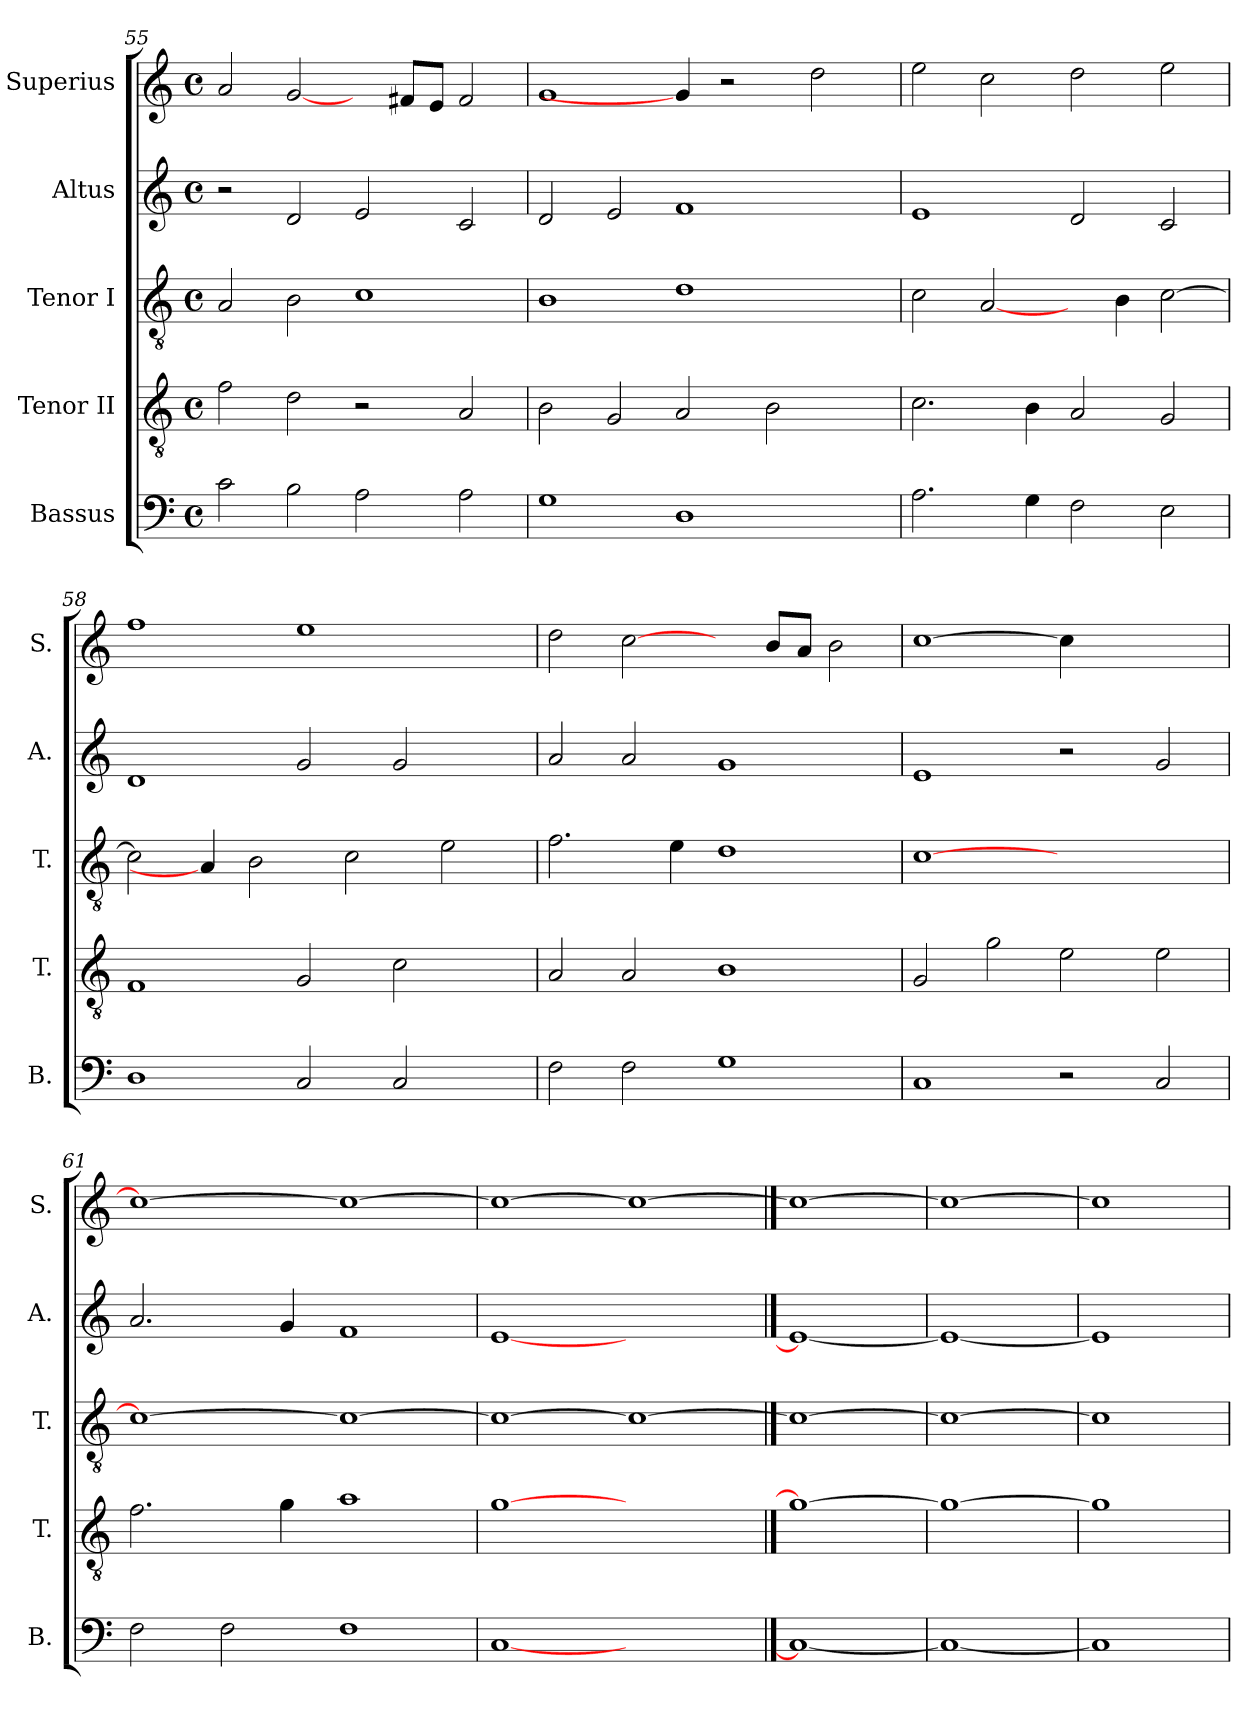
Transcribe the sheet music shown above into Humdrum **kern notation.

**kern	**kern	**kern	**kern	**kern
*part5	*part4	*part3	*part2	*part1
*staff5	*staff4	*staff3	*staff2	*staff1
*I"Bassus	*I"Tenor II	*I"Tenor I	*I"Altus	*I"Superius
*I'B.	*I'T.	*I'T.	*I'A.	*I'S.
*clefF4	*clefGv2	*clefGv2	*clefG2	*clefG2
*	*ITrd7c12	*ITrd7c12	*	*
*k[]	*k[]	*k[]	*k[]	*k[]
*C:	*C:	*C:	*C:	*C:
*M4/4	*M4/4	*M4/4	*M4/4	*M4/4
*met(c)	*met(c)	*met(c)	*met(c)	*met(c)
=55	=55	=55	=55	=55
2ci\	2Fi\	2AAi/	2r	2ai/
2Bi\	2Di\	2BBi\	2di/	[2gi/
2Ai\	2r	1Ci	2ei/	4ryy
.	.	.	.	8f#Xi/L
.	.	.	.	8ei/J
2Ai\	2AAi/	.	2ci/	2f#i/
=56	=56	=56	=56	=56
1Gi	2BBi\	1BBi	2di/	1gi
.	2GGi/	.	2ei/	.
1Di	2AAi/	1Di	1fi	4gi/]
.	.	.	.	2r
.	2BBi\	.	.	.
.	.	.	.	2ddi\
4ryy	4ryy	4ryy	4ryy	.
=57	=57	=57	=57	=57
2.Ai\	2.Ci\	2Ci\	1ei	2eei\
.	.	[2AAi/	.	2cci\
4Gi\	4BBi\	.	.	.
2Fi\	2AAi/	4ryy	2di/	2ddi\
.	.	4BBi\	.	.
2Ei\	2GGi/	[>2Ci\	2ci/	2eei\
!!LO:PB:g=z
=58	=58	=58	=58	=58
1Di	1FFi	2Ci\]	1di	1ffi
.	.	4AAi/]	.	.
.	.	2BBi\	.	.
2Ci/	2GGi/	.	2gi/	1eei
.	.	2Ci\	.	.
2Ci/	2Ci\	.	2gi/	.
.	.	2Ei\	.	.
4ryy	4ryy	.	4ryy	4ryy
=59	=59	=59	=59	=59
2Fi\	2AAi/	2.Fi\	2ai/	2ddi\
2Fi\	2AAi/	.	2ai/	[2cci\
.	.	4Ei\	.	.
1Gi	1BBi	1Di	1gi	4ryy
.	.	.	.	8bi/L
.	.	.	.	8ai/J
.	.	.	.	2bi\
=60	=60	=60	=60	=60
1Ci	2GGi/	[>1Ci	1ei	[>1cci
.	2Gi\	.	.	.
2r	2Ei\	1ryy	2r	4cci\]
.	.	.	.	2.ryy
2Ci/	2Ei\	.	2gi/	.
=61	=61	=61	=61	=61
2Fi\	2.Fi\	1Ci_>	2.ai/	1cci_>
2Fi\	.	.	.	.
.	4Gi\	.	4gi/	.
1Fi	1Ai	1Ci_	1fi	1cci_
=62	=62	=62	=62	=62
[1Ci	[1Gi	1Ci_>	[1ei	1cci_>
1ryy	1ryy	1Ci_	1ryy	1cci_
==63	==63	==63	==63	==63
1Ci_	1Gi_	1Ci_	1ei_	1cci_
=64	=64	=64	=64	=64
1Ci_	1Gi_	1Ci_	1ei_	1cci_
=65	=65	=65	=65	=65
1Ci]	1Gi]	1Ci]	1ei]	1cci]
=	=	=	=	=
*-	*-	*-	*-	*-
